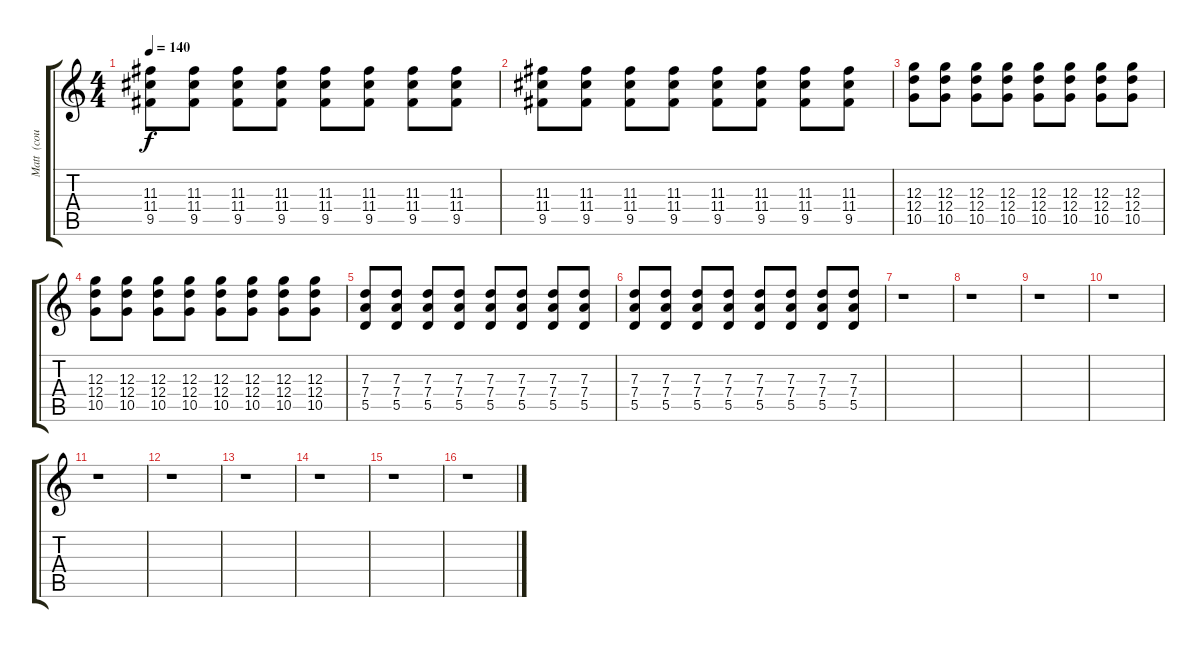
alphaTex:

\track ("Matt  (couplet) clean+delay" "Matt  (cou") {instrument electricguitarclean}
\staff {score tabs}
\tuning (E4 B3 G3 D3 A2 E2) {hide}
\ts (4 4)
\tempo 140
\clef g2
\ks c
(11.3 11.4 9.5).8{dy f} (11.3 11.4 9.5).8 (11.3 11.4 9.5).8 (11.3 11.4 9.5).8 (11.3 11.4 9.5).8 (11.3 11.4 9.5).8 (11.3 11.4 9.5).8 (11.3 11.4 9.5).8 |
(11.3 11.4 9.5).8 (11.3 11.4 9.5).8 (11.3 11.4 9.5).8 (11.3 11.4 9.5).8 (11.3 11.4 9.5).8 (11.3 11.4 9.5).8 (11.3 11.4 9.5).8 (11.3 11.4 9.5).8 |
(12.3 12.4 10.5).8 (12.3 12.4 10.5).8 (12.3 12.4 10.5).8 (12.3 12.4 10.5).8 (12.3 12.4 10.5).8 (12.3 12.4 10.5).8 (12.3 12.4 10.5).8 (12.3 12.4 10.5).8 |
(12.3 12.4 10.5).8 (12.3 12.4 10.5).8 (12.3 12.4 10.5).8 (12.3 12.4 10.5).8 (12.3 12.4 10.5).8 (12.3 12.4 10.5).8 (12.3 12.4 10.5).8 (12.3 12.4 10.5).8 |
(7.3 7.4 5.5).8 (7.3 7.4 5.5).8 (7.3 7.4 5.5).8 (7.3 7.4 5.5).8 (7.3 7.4 5.5).8 (7.3 7.4 5.5).8 (7.3 7.4 5.5).8 (7.3 7.4 5.5).8 |
(7.3 7.4 5.5).8 (7.3 7.4 5.5).8 (7.3 7.4 5.5).8 (7.3 7.4 5.5).8 (7.3 7.4 5.5).8 (7.3 7.4 5.5).8 (7.3 7.4 5.5).8 (7.3 7.4 5.5).8 |
r.1 |
r.1 |
r.1 |
r.1 |
r.1 |
r.1 |
r.1 |
r.1 |
r.1 |
r.1
